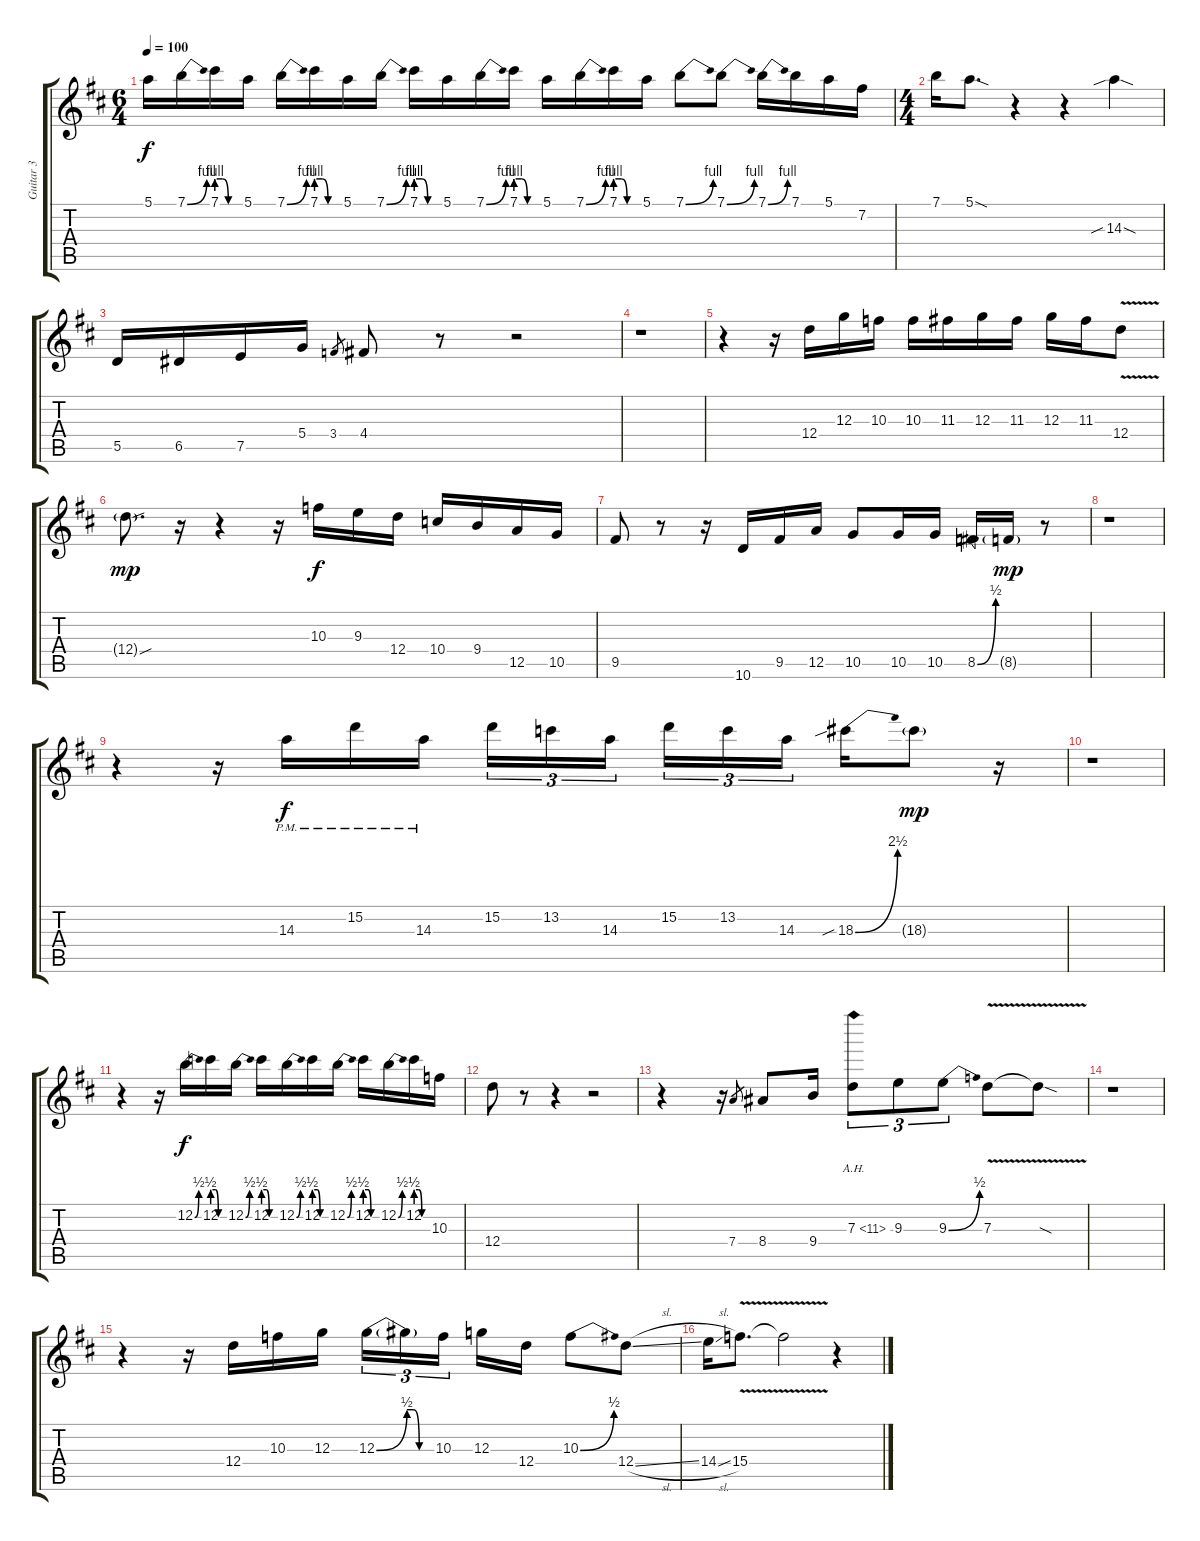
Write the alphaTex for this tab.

\track ("Guitar 3" "Guitar 3") {instrument overdrivenguitar}
\staff {score tabs}
\tuning (E4 B3 G3 D3 A2 E2) {hide}
\ts (6 4)
\tempo 100
\clef g2
\ks d
5.1.16{dy f} 7.1{be (bend 0 0 60 4)}.16 7.1{be (custom 0 4 15 4 30 0 60 0)}.16 5.1.16 7.1{be (bend 0 0 60 4)}.16 7.1{be (custom 0 4 15 4 30 0 60 0)}.16 5.1.16 7.1{be (bend 0 0 60 4)}.16 7.1{be (custom 0 4 15 4 30 0 60 0)}.16 5.1.16 7.1{be (bend 0 0 60 4)}.16 7.1{be (custom 0 4 15 4 30 0 60 0)}.16 5.1.16 7.1{be (bend 0 0 60 4)}.16 7.1{be (custom 0 4 15 4 30 0 60 0)}.16 5.1.16 7.1{be (bend 0 0 60 4)}.8 7.1{be (bend 0 0 60 4)}.8 7.1{be (bend 0 0 60 4)}.16 7.1.16 5.1.16 7.2.16 |
\ts (4 4)
7.1.16 5.1{sod}.8{d} r.4 r.4 14.3{sib sod}.4 |
5.5.16 6.5.16 7.5.16 5.4.16 3.4.8{gr} 4.4.8 r.8 r.2 |
r.1 |
r.4 r.16 12.4.16 12.3.16 10.3.16 10.3.16 11.3.16 12.3.16 11.3.16 12.3.16 11.3.16 12.4{v}.8 |
12.4{sou g}.8{d dy mp} r.16 r.4 r.16 10.3.16{dy f} 9.3.16 12.4.16 10.4.16 9.4.16 12.5.16 10.5.16 |
9.5.8 r.8 r.16 10.6.16 9.5.16 12.5.16 10.5.8 10.5.16 10.5.16 8.5{be (bend 0 0 60 2)}.16 8.5{g}.16{dy mp} r.8 |
r.1 |
r.4 r.16 14.3{pm}.16{dy f} 15.2{pm}.16 14.3{pm}.16 15.2.16{tu (3 2)} 13.2.16{tu (3 2)} 14.3.16{tu (3 2) beam splitsecondary} 15.2.16{tu (3 2)} 13.2.16{tu (3 2)} 14.3.16{tu (3 2)} 18.3{be (bend 0 0 60 10) sib}.16 18.3{g}.8{dy mp} r.16 |
r.1 |
r.4 r.16 12.2{be (bend 0 0 60 2)}.16{dy f} 12.2{be (custom 0 2 15 2 30 0 60 0)}.16 12.2{be (bend 0 0 60 2)}.16 12.2{be (custom 0 2 15 2 30 0 60 0)}.16 12.2{be (bend 0 0 60 2)}.16 12.2{be (custom 0 2 15 2 30 0 60 0)}.16 12.2{be (bend 0 0 60 2)}.16 12.2{be (custom 0 2 15 2 30 0 60 0)}.16 12.2{be (bend 0 0 60 2)}.16 12.2{be (custom 0 2 15 2 30 0 60 0)}.16 10.3.16 |
12.4.8 r.8 r.4 r.2 |
r.4 r.16 7.4.8{gr} 8.4.8 9.4.16 7.3{ah 4}.8{tu (3 2)} 9.3.8{tu (3 2)} 9.3{be (bend 0 0 60 2)}.8{tu (3 2)} 7.3{v}.8 7.3{sod t}.8 |
r.1 |
r.4 r.16 12.4.16 10.3.16 12.3.16 12.3{be (bend 0 0 60 2)}.16{tu (3 2)} 12.3{be (custom 0 2 15 2 30 0 60 0) t}.16{tu (3 2)} 10.3.16{tu (3 2) beam splitsecondary} 12.3.16 12.4.16 10.3{be (bend 0 0 60 2)}.8 12.4{sl}.8 |
14.4{sl}.16 15.4{v}.8{d} 15.4{t}.2 r.4
